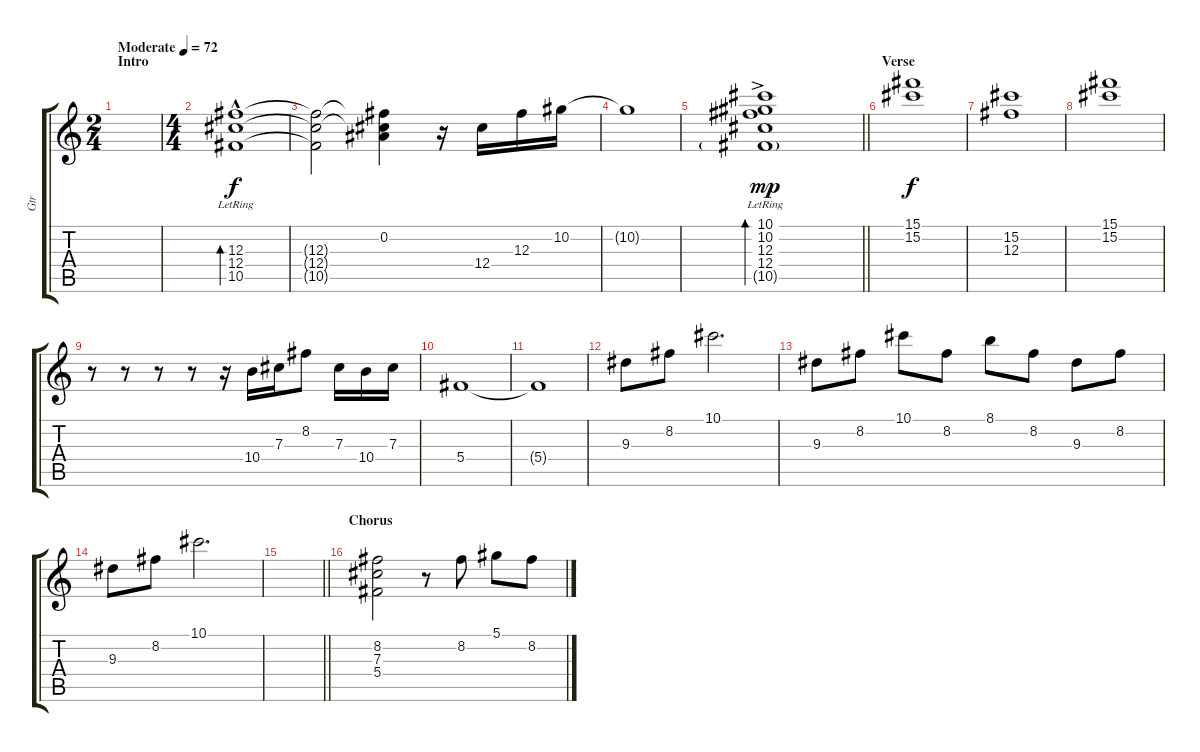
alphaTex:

\track ("Gtr" "Gtr") {instrument electricguitarclean}
\staff {score tabs}
\tuning (Eb4 Bb3 Gb3 Db3 Ab2 Eb2) {hide}
\ts (2 4)
\section ("" "Intro")
\tempo (72 "Moderate")
\clef g2
\ks c
|
\ts (4 4)
(12.3{hac lr} 12.4{lr} 10.5{lr}).1{bd 30} |
(12.3{t} 12.4{t} 10.5{t}).2{dy f} (0.2 12.3{t} 12.4{t}).4 r.16 12.4.16 12.3.16 10.2.16 |
10.2{t}.1 |
\barLineRight lightlight
(10.1{ac} 10.2 12.3 12.4 10.5{g lr}).1{bd 30 dy mp} |
\section ("" "Verse")
(15.1 15.2).1{dy f} |
(15.2 12.3).1 |
(15.1 15.2).1 |
r.8 r.8 r.8 r.8 r.16 10.4.16 7.3.16 8.2.8 7.3.16 10.4.16 7.3.16 |
5.4.1 |
5.4{t}.1 |
9.3.8 8.2.8 10.1.2{d} |
9.3.8 8.2.8 10.1.8 8.2.8 8.1.8 8.2.8 9.3.8 8.2.8 |
9.3.8 8.2.8 10.1.2{d} |
\barLineRight lightlight
|
\section ("" "Chorus")
(8.2 7.3 5.4).2 r.8 8.2.8 5.1.8 8.2.8
